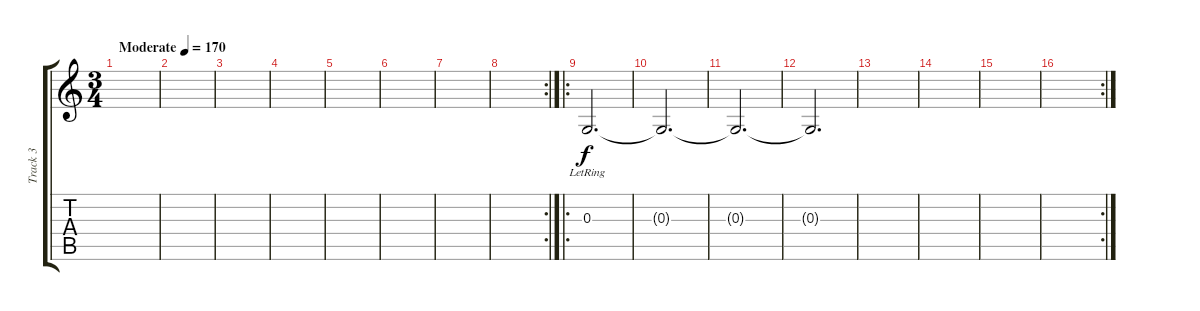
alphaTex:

\track ("Track 3" "Track 3") {instrument choiraahs}
\staff {score tabs}
\tuning (E4 B3 G3 D3 A2 E2) {hide}
\ts (3 4)
\tempo (170 "Moderate")
\clef g2
\ks c
|
|
|
|
|
|
|
\rc 2
|
\ro
0.3{lr}.2{d} |
0.3{t}.2{d} |
0.3{t}.2{d} |
0.3{t}.2{d} |
|
|
|
\rc 2
